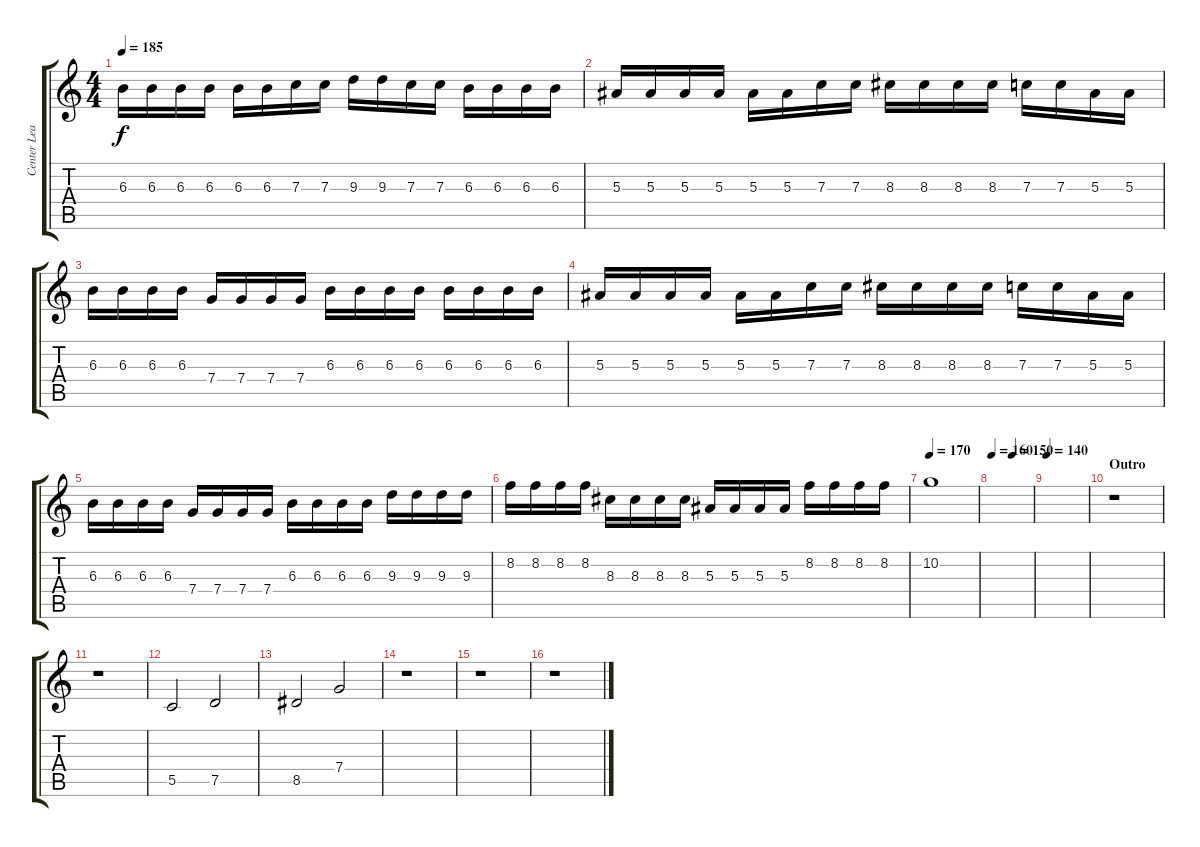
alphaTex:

\track ("Center Lead" "Center Lea") {instrument overdrivenguitar}
\staff {score tabs}
\tuning (D4 A3 F3 C3 G2 C2) {hide}
\ts (4 4)
\tempo 185
\clef g2
\ks aminor
6.3.16{dy f} 6.3.16 6.3.16 6.3.16 6.3.16 6.3.16 7.3.16 7.3.16 9.3.16 9.3.16 7.3.16 7.3.16 6.3.16 6.3.16 6.3.16 6.3.16 |
5.3.16 5.3.16 5.3.16 5.3.16 5.3.16 5.3.16 7.3.16 7.3.16 8.3.16 8.3.16 8.3.16 8.3.16 7.3.16 7.3.16 5.3.16 5.3.16 |
6.3.16 6.3.16 6.3.16 6.3.16 7.4.16 7.4.16 7.4.16 7.4.16 6.3.16 6.3.16 6.3.16 6.3.16 6.3.16 6.3.16 6.3.16 6.3.16 |
5.3.16 5.3.16 5.3.16 5.3.16 5.3.16 5.3.16 7.3.16 7.3.16 8.3.16 8.3.16 8.3.16 8.3.16 7.3.16 7.3.16 5.3.16 5.3.16 |
6.3.16 6.3.16 6.3.16 6.3.16 7.4.16 7.4.16 7.4.16 7.4.16 6.3.16 6.3.16 6.3.16 6.3.16 9.3.16 9.3.16 9.3.16 9.3.16 |
8.2.16 8.2.16 8.2.16 8.2.16 8.3.16 8.3.16 8.3.16 8.3.16 5.3.16 5.3.16 5.3.16 5.3.16 8.2.16 8.2.16 8.2.16 8.2.16 |
\tempo 170
10.2.1 |
\tempo 160
\tempo (150 0.5)
|
\tempo 140
|
\section ("" "Outro")
r.1 |
r.1 |
5.5.2 7.5.2 |
8.5.2 7.4.2 |
r.1 |
r.1 |
r.1
